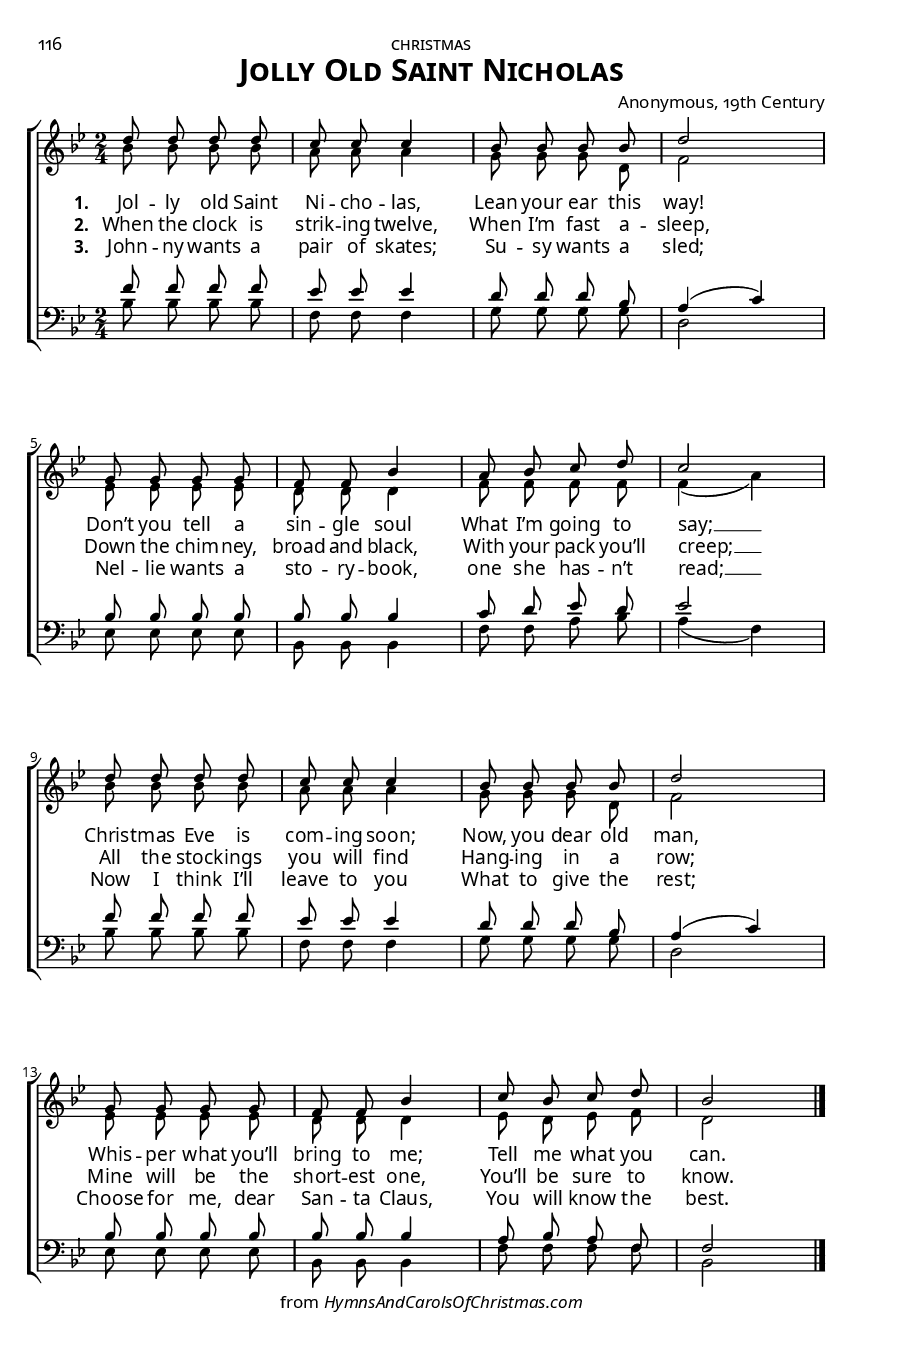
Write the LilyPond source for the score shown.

\version "2.14.2"
\include "util.ly"
\header {
  title = \markup{\override #'(font-name . "Garamond Premier Pro Semibold"){ \abs-fontsize #15 \smallCapsOldStyle"Jolly Old Saint Nicholas"}}
  composer = \markup\oldStyleNum"Anonymous, 19th Century"
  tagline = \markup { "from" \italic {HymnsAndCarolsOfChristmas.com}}
}
\paper {
  %print-all-headers = ##t
  paper-height = 9\in
  paper-width = 6\in
  indent = 0\in
  %system-system-spacing = #'((basic-distance . 10) (padding . 0))
  %system-system-spacing =
  %  #'((basic-distance . 0)
  %     (minimum-distance . 0)
  %     (padding . -0.35)
  %     (stretchability . 100))
  ragged-last-bottom = ##f
  ragged-bottom = ##f
  two-sided = ##t
  inner-margin = 0.5\in
  outer-margin = 0.25\in
  top-margin = 0.25\in
  bottom-margin = 0.25\in
  first-page-number = #116
  print-first-page-number = ##t
  headerLine = \markup{\override #'(font-name . "Garamond Premier Pro") \smallCapsOldStyle"christmas"}
  oddHeaderMarkup = \markup\fill-line{
     \override #'(font-name . "Garamond Premier Pro")\abs-fontsize #8.5
     \combine 
        \fill-line{"" \on-the-fly #print-page-number-check-first
        \oldStylePageNum""
        }
        \fill-line{\headerLine}
  }
  evenHeaderMarkup = \markup {
     \override #'(font-name . "Garamond Premier Pro")\abs-fontsize #8.5
     \combine
        \on-the-fly #print-page-number-check-first
        \oldStylePageNum""
        \fill-line{\headerLine}
  }
}
#(set-global-staff-size 15) \paper{ #(define fonts (make-pango-font-tree "GoudyOlSt BT" "Garamond Premier Pro" "Garamond Premier Pro" (/ 15 20))) }
global = {
  \key bes \major
  \time 2/4
}

sopMusic = \relative c' {
  \autoBeamOff
  d'8 d d d |
  c c c4 |
  bes8 bes bes bes |
  d2 | \break
  
  g,8 g g g |
  f f bes4 |
  a8 bes c d |
  c2 | \break
  
  d8 d d d |
  c c c4 |
  bes8 bes bes bes |
  d2 | \break
  
  g,8 g g g |
  f f bes4 |
  c8 bes c d |
  bes2 \bar "|."
}
sopWords = \lyricmode {
  
}

altoMusic = \relative c' {
  \autoBeamOff
  bes'8 bes bes bes |
  a a a4 |
  g8 g g d |
  f2 |
  
  ees8 ees ees ees |
  d d d4 |
  f8 f f f |
  f4( a) |
  
  bes8 bes bes bes |
  a a a4 |
  g8 g g d |
  f2 |
  
  ees8 ees ees ees |
  d d d4 |
  ees8 d ees f |
  d2 \bar "|."
}
altoWords = \lyricmode {
  \dropLyricsV
  \set stanza = #"1. "
  Jol -- ly old Saint Ni -- cho -- las,
  Lean your ear this way!
  Don’t you tell a sin -- gle soul
  What I’m going to say; __
  Christ -- mas Eve is com -- ing soon;
  Now, you dear old man,
  Whis -- per what you’ll bring to me;
  Tell me what you can.
}
altoWordsII = \lyricmode {
  \dropLyricsV
  \set stanza = #"2. "
  When the clock is strik -- ing twelve,
  When I’m fast a -- sleep,
  Down the chim -- ney, broad and black,
  With your pack you’ll creep; __
  All the stock -- ings you will find
  Hang -- ing in a row;
  Mine will be the short -- est one,
  You’ll be sure to know.
}
altoWordsIII = \lyricmode {
  \dropLyricsV
  \set stanza = #"3. "
  John -- ny wants a pair of skates;
  Su -- sy wants a sled;
  Nel -- lie wants a sto -- ry -- book,
  one she has -- n’t read; __
  Now I think I’ll leave to you
  What to give the rest;
  Choose for me, dear San -- ta Claus,
  You will know the best.
}
altoWordsIV = \lyricmode {
}
altoWordsV = \lyricmode {
}
altoWordsVI = \lyricmode {
}
tenorMusic = \relative c' {
  \autoBeamOff
  f8 f f f |
  ees ees ees4 |
  d8 d d bes |
  a4( c) |
  
  bes8 bes bes bes |
  bes bes bes4 |
  c8 d ees d |
  ees2 |
  
  f8 f f f |
  ees ees ees4 |
  d8 d d bes |
  a4( c) |
  
  bes8 bes bes bes |
  bes bes bes4 |
  a8 bes a f |
  f2 \bar "|."
}
tenorWords = \lyricmode {

}

bassMusic = \relative c {
  \autoBeamOff
  bes'8 bes bes bes |
  f f f4 |
  g8 g g g |
  d2 |
  
  ees8 ees ees ees |
  bes bes bes4 |
  f'8 f a bes |
  a4( f) |
  
  bes8 bes bes bes |
  f f f4 |
  g8 g g g |
  d2 |
  
  ees8 ees ees ees |
  bes bes bes4 |
  f'8 f f f |
  bes,2 \bar "|."
}
bassWords = \lyricmode {

}

pianoRH = \relative c' {
  
}
pianoLH = \relative c' {
  
}

\score {
  <<
   \new ChoirStaff <<
    \new Staff = women <<
      \new Voice = "sopranos" { \voiceOne << \global \sopMusic >> }
      \new Voice = "altos" { \voiceTwo << \global \altoMusic >> }
    >>
    \new Lyrics \with { alignAboveContext = #"women" } \lyricsto "sopranos" \sopWords
     \new Lyrics = "altosVI"  \with { alignBelowContext = #"women" } \lyricsto "altos" \altoWordsVI
    \new Lyrics = "altosV"  \with { alignBelowContext = #"women" } \lyricsto "altos" \altoWordsV
    \new Lyrics = "altosIV"  \with { alignBelowContext = #"women" } \lyricsto "altos" \altoWordsIV
    \new Lyrics = "altosIII"  \with { alignBelowContext = #"women" } \lyricsto "altos" \altoWordsIII
    \new Lyrics = "altosII"  \with { alignBelowContext = #"women" } \lyricsto "altos" \altoWordsII
    \new Lyrics = "altos"  \with { alignBelowContext = #"women" \override VerticalAxisGroup #'nonstaff-relatedstaff-spacing = #'((basic-distance . 1))} \lyricsto "altos" \altoWords
   \new Staff = men <<
      \clef bass
      \new Voice = "tenors" { \voiceOne << \global \tenorMusic >> }
      \new Voice = "basses" { \voiceTwo << \global \bassMusic >> }
    >>
    \new Lyrics \with { alignAboveContext = #"men"  } \lyricsto "tenors" \tenorWords
    \new Lyrics \with { alignBelowContext = #"men"  } \lyricsto "basses" \bassWords
  >>
%    \new PianoStaff << \new Staff { \new Voice { \pianoRH } } \new Staff { \clef "bass" \pianoLH } >>
  >>
  \layout {
    \context {
      \Score
      %\override SpacingSpanner #'base-shortest-duration = #(ly:make-moment 1 8)
      %\override SpacingSpanner #'common-shortest-duration = #(ly:make-moment 1 4)
    }
    \context {
      % Remove all empty staves
      % \Staff \RemoveEmptyStaves \override VerticalAxisGroup #'remove-first = ##t
    }
  }
}
